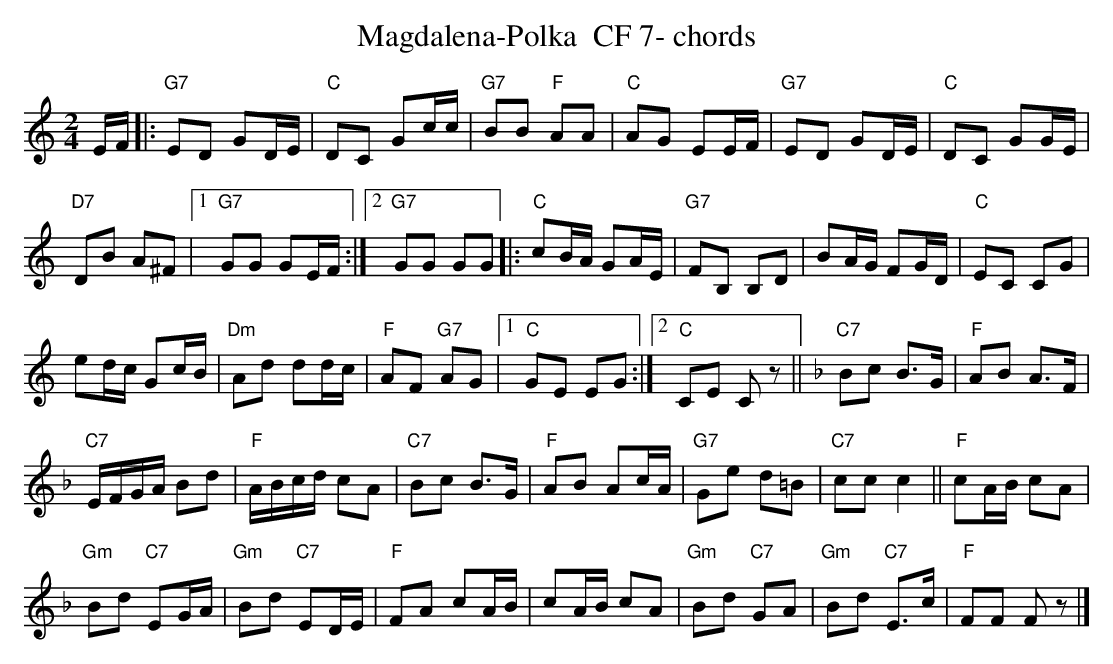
X:1
T:Magdalena-Polka  CF 7- chords
M:2/4
L:1/16
K:Cmaj%%MIDI gchordon
EF |: "G7"E2D2 G2DE | "C"D2C2 G2cc | "G7"B2B2 "F"A2A2 | "C"A2G2 E2EF | "G7"E2D2 G2DE | "C"D2C2 G2GE |
"D7"D2B2 A2^F2 |1 "G7"G2G2 G2EF :|2 "G7"G2G2 G2G2 |: "C"c2BA G2AE | "G7"F2B,2 B,2D2 | B2AG F2GD | "C"E2C2 C2G2 |
e2dc G2cB | "Dm"A2d2 d2dc | "F"A2F2 "G7"A2G2 |1 "C"G2E2 E2G2 :|2 "C"C2E2 C2z2 || [K:Fmaj] "C7"B2c2 B3G | "F"A2B2 A3F |
"C7"EFGA B2d2 | "F"ABcd c2A2 | "C7"B2c2 B3G | "F"A2B2 A2cA | "G7"G2e2 d2=B2 | "C7"c2c2 c4 || "F"c2AB c2A2 |
"Gm"B2d2 "C7"E2GA | "Gm"B2d2 "C7"E2DE | "F"F2A2 c2AB | c2AB c2A2 | "Gm"B2d2 "C7"G2A2 | "Gm"B2d2 "C7"E3c | "F"F2F2 F2z2 |]
